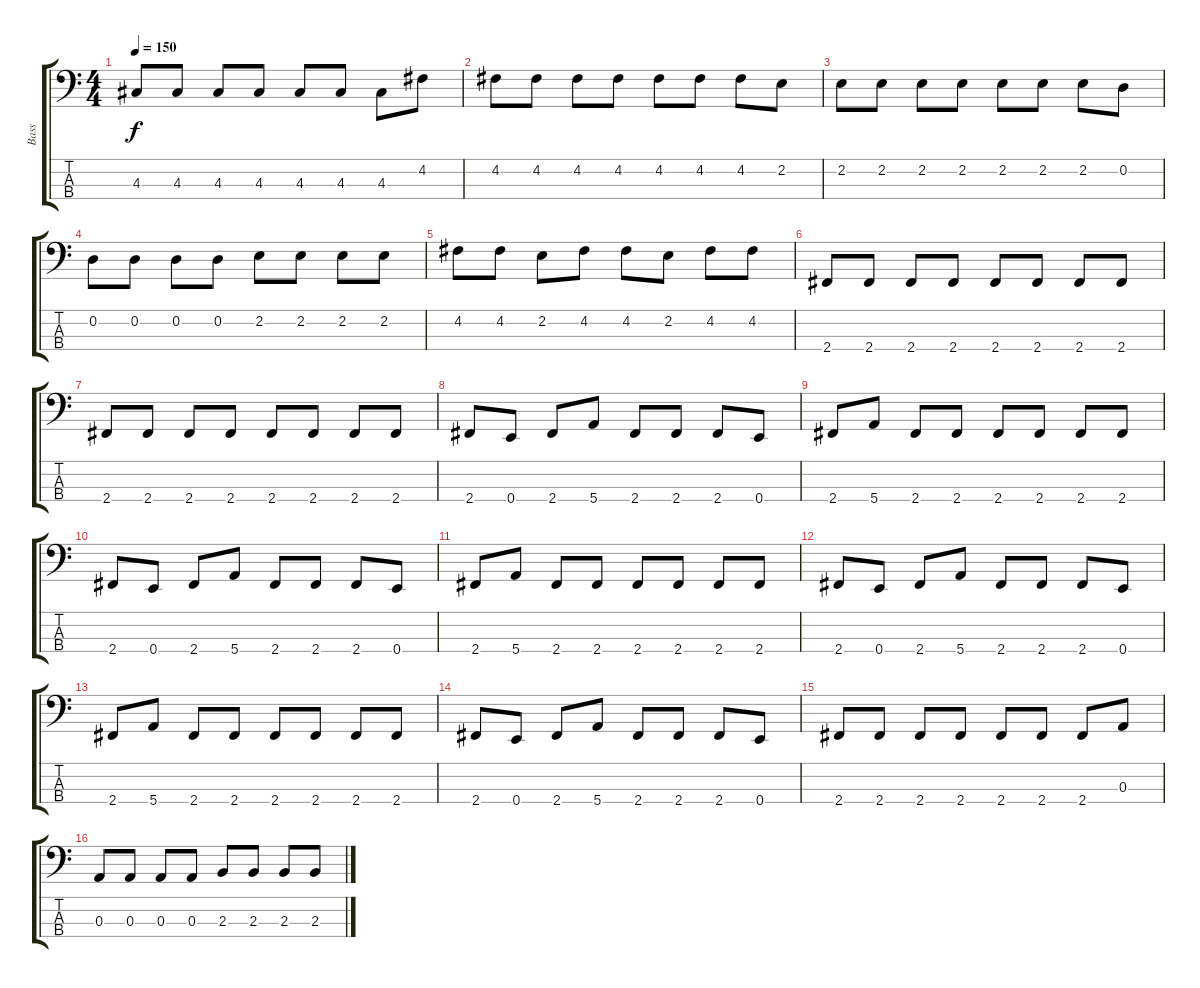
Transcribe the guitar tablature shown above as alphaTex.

\track ("Bass" "Bass") {instrument electricbassfinger}
\staff {score tabs}
\tuning (G2 D2 A1 E1) {hide}
\ts (4 4)
\tempo 150
\clef f4
\ks c
4.3.8{dy f} 4.3.8 4.3.8 4.3.8 4.3.8 4.3.8 4.3.8 4.2.8 |
4.2.8 4.2.8 4.2.8 4.2.8 4.2.8 4.2.8 4.2.8 2.2.8 |
2.2.8 2.2.8 2.2.8 2.2.8 2.2.8 2.2.8 2.2.8 0.2.8 |
0.2.8 0.2.8 0.2.8 0.2.8 2.2.8 2.2.8 2.2.8 2.2.8 |
4.2.8 4.2.8 2.2.8 4.2.8 4.2.8 2.2.8 4.2.8 4.2.8 |
2.4.8 2.4.8 2.4.8 2.4.8 2.4.8 2.4.8 2.4.8 2.4.8 |
2.4.8 2.4.8 2.4.8 2.4.8 2.4.8 2.4.8 2.4.8 2.4.8 |
2.4.8 0.4.8 2.4.8 5.4.8 2.4.8 2.4.8 2.4.8 0.4.8 |
2.4.8 5.4.8 2.4.8 2.4.8 2.4.8 2.4.8 2.4.8 2.4.8 |
2.4.8 0.4.8 2.4.8 5.4.8 2.4.8 2.4.8 2.4.8 0.4.8 |
2.4.8 5.4.8 2.4.8 2.4.8 2.4.8 2.4.8 2.4.8 2.4.8 |
2.4.8 0.4.8 2.4.8 5.4.8 2.4.8 2.4.8 2.4.8 0.4.8 |
2.4.8 5.4.8 2.4.8 2.4.8 2.4.8 2.4.8 2.4.8 2.4.8 |
2.4.8 0.4.8 2.4.8 5.4.8 2.4.8 2.4.8 2.4.8 0.4.8 |
2.4.8 2.4.8 2.4.8 2.4.8 2.4.8 2.4.8 2.4.8 0.3.8 |
0.3.8 0.3.8 0.3.8 0.3.8 2.3.8 2.3.8 2.3.8 2.3.8
